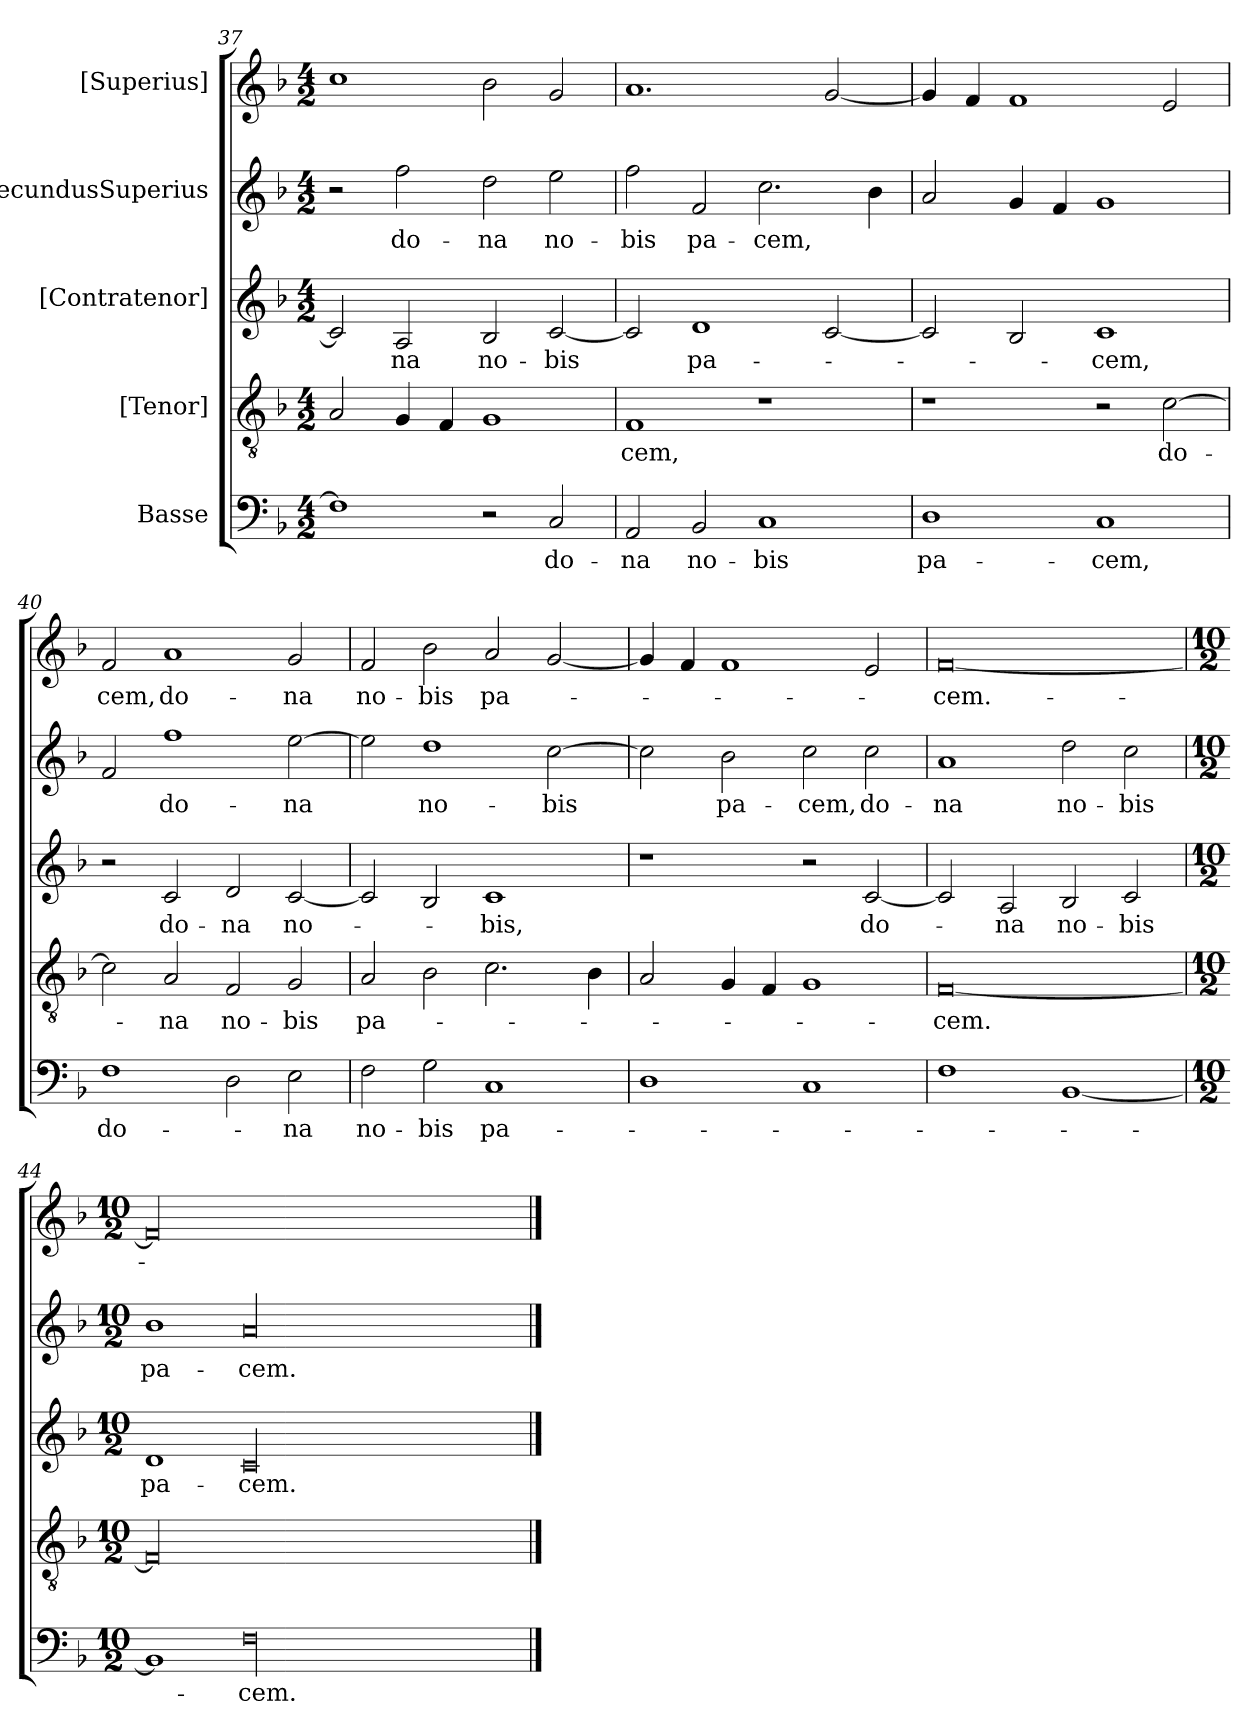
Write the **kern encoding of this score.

**kern	**text	**kern	**text	**kern	**text	**kern	**text	**kern	**text
*part5	*part5	*part4	*part4	*part3	*part3	*part2	*part2	*part1	*part1
*staff5	*staff5	*staff4	*staff4	*staff3	*staff3	*staff2	*staff2	*staff1	*staff1
*I"Basse	*	*I"[Tenor]	*	*I"[Contratenor]	*	*I"SecundusSuperius	*	*I"[Superius]	*
*clefF4	*	*clefGv2	*	*clefG2	*	*clefG2	*	*clefG2	*
*k[b-]	*	*k[b-]	*	*k[b-]	*	*k[b-]	*	*k[b-]	*
*M4/2	*	*M4/2	*	*M4/2	*	*M4/2	*	*M4/2	*
=37	=37	=37	=37	=37	=37	=37	=37	=37	=37
1F\]	.	2A/	.	2c/]	.	2r	.	1cc\	.
.	.	4G/	.	2A/	-na	2ff\	do-	.	.
.	.	4F/	.	.	.	.	.	.	.
2r	.	1G/	.	2B-/	no-	2dd\	-na	2b-\	.
2C/	do-	.	.	[2c/	-bis	2ee\	no-	2g/	.
=38	=38	=38	=38	=38	=38	=38	=38	=38	=38
2AA/	-na	1F/	-cem,	2c/]	.	2ff\	-bis	1.a/	.
2BB-/	no-	.	.	1d/	pa-	2f/	pa-	.	.
1C/	-bis	1r	.	.	.	2.cc\	-cem,	.	.
.	.	.	.	[2c/	.	.	.	[2g/	.
.	.	.	.	.	.	4b-\	.	.	.
=39	=39	=39	=39	=39	=39	=39	=39	=39	=39
1D\	pa-	1r	.	2c/]	.	2a/	.	4g/]	.
.	.	.	.	.	.	.	.	4f/	.
.	.	.	.	2B-/	.	4g/	.	1f/	.
.	.	.	.	.	.	4f/	.	.	.
1C/	-cem,	2r	.	1c/	-cem,	1g/	.	.	.
.	.	[2c\	do-	.	.	.	.	2e/	.
=40	=40	=40	=40	=40	=40	=40	=40	=40	=40
1F\	do-	2c\]	.	2r	.	2f/	.	2f/	-cem,
.	.	2A/	-na	2c/	do-	1ff\	do-	1a/	do-
2D\	.	2F/	no-	2d/	-na	.	.	.	.
2E\	-na	2G/	-bis	[2c/	no-	[2ee\	-na	2g/	-na
=41	=41	=41	=41	=41	=41	=41	=41	=41	=41
2F\	no-	2A/	pa-	2c/]	.	2ee\]	.	2f/	no-
2G\	-bis	2B-\	.	2B-/	.	1dd\	no-	2b-\	-bis
1C/	pa-	2.c\	.	1c/	-bis,	.	.	2a/	pa-
.	.	.	.	.	.	[2cc\	-bis	[2g/	.
.	.	4B-\	.	.	.	.	.	.	.
=42	=42	=42	=42	=42	=42	=42	=42	=42	=42
1D\	.	2A/	.	1r	.	2cc\]	.	4g/]	.
.	.	.	.	.	.	.	.	4f/	.
.	.	4G/	.	.	.	2b-\	pa-	1f/	.
.	.	4F/	.	.	.	.	.	.	.
1C/	.	1G/	.	2r	.	2cc\	-cem,	.	.
.	.	.	.	[2c/	do-	2cc\	do-	2e/	.
=43	=43	=43	=43	=43	=43	=43	=43	=43	=43
1F\	.	[0F/	-cem.	2c/]	.	1a/	-na	[0f/	cem.-
.	.	.	.	2A/	-na	.	.	.	.
[1BB-/	.	.	.	2B-/	no-	2dd\	no-	.	.
.	.	.	.	2c/	-bis	2cc\	-bis	.	.
=44	=44	=44	=44	=44	=44	=44	=44	=44	=44
*M10/2	*	*M10/2	*	*M10/2	*	*M10/2	*	*M10/2	*
1BB-/]	.	00F/]	.	1d/	pa-	1b-\	pa-	00f/]	.
00F\	-cem.	.	.	00c/	-cem.	00a/	-cem.	.	.
.	.	1ryy	.	.	.	.	.	1ryy	.
==	==	==	==	==	==	==	==	==	==
*-	*-	*-	*-	*-	*-	*-	*-	*-	*-
